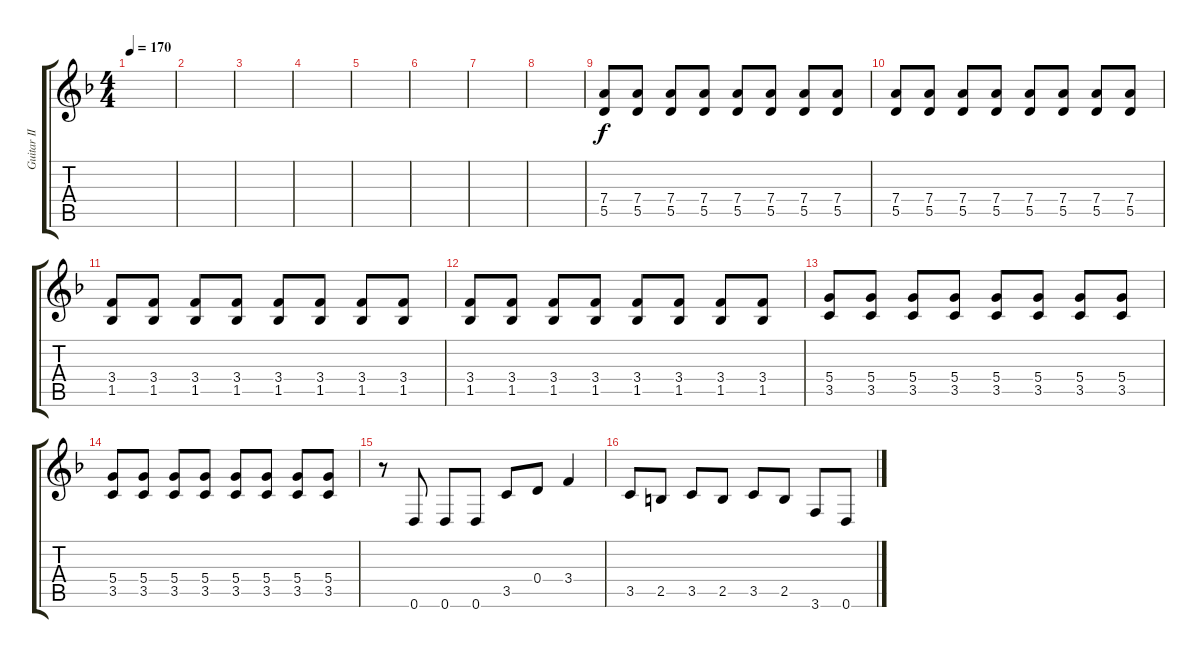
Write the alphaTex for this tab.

\track ("Guitar II" "Guitar II") {instrument distortionguitar}
\staff {score tabs}
\tuning (E4 B3 G3 D3 A2 D2) {hide}
\ts (4 4)
\tempo 170
\clef g2
\ks dminor
|
|
|
|
|
|
|
|
(7.4 5.5).8 (7.4 5.5).8 (7.4 5.5).8 (7.4 5.5).8 (7.4 5.5).8 (7.4 5.5).8 (7.4 5.5).8 (7.4 5.5).8 |
(7.4 5.5).8 (7.4 5.5).8 (7.4 5.5).8 (7.4 5.5).8 (7.4 5.5).8 (7.4 5.5).8 (7.4 5.5).8 (7.4 5.5).8 |
(3.4 1.5).8 (3.4 1.5).8 (3.4 1.5).8 (3.4 1.5).8 (3.4 1.5).8 (3.4 1.5).8 (3.4 1.5).8 (3.4 1.5).8 |
(3.4 1.5).8 (3.4 1.5).8 (3.4 1.5).8 (3.4 1.5).8 (3.4 1.5).8 (3.4 1.5).8 (3.4 1.5).8 (3.4 1.5).8 |
(5.4 3.5).8 (5.4 3.5).8 (5.4 3.5).8 (5.4 3.5).8 (5.4 3.5).8 (5.4 3.5).8 (5.4 3.5).8 (5.4 3.5).8 |
(5.4 3.5).8 (5.4 3.5).8 (5.4 3.5).8 (5.4 3.5).8 (5.4 3.5).8 (5.4 3.5).8 (5.4 3.5).8 (5.4 3.5).8 |
r.8 0.6.8 0.6.8 0.6.8 3.5.8 0.4.8 3.4.4 |
3.5.8 2.5.8 3.5.8 2.5.8 3.5.8 2.5.8 3.6.8 0.6.8
